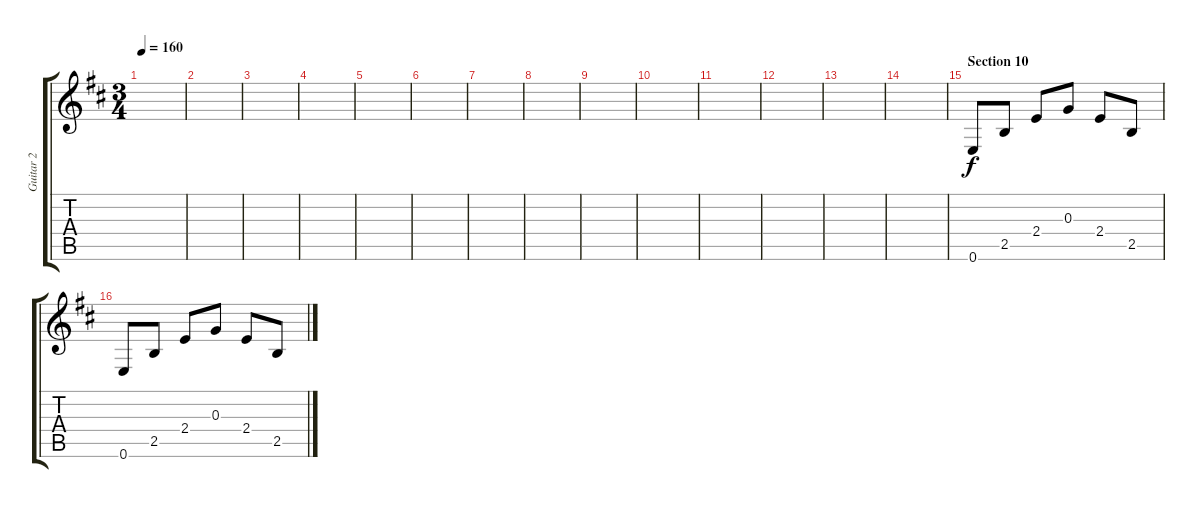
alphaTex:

\track ("Guitar 2" "Guitar 2") {instrument electricguitarmuted}
\staff {score tabs}
\tuning (E4 B3 G3 D3 A2 E2) {hide}
\ts (3 4)
\tempo 160
\clef g2
\ks bminor
|
|
|
|
|
|
|
|
|
|
|
|
|
|
\section ("" "Section 10")
0.6.8 2.5.8 2.4.8 0.3.8 2.4.8 2.5.8 |
0.6.8 2.5.8 2.4.8 0.3.8 2.4.8 2.5.8
